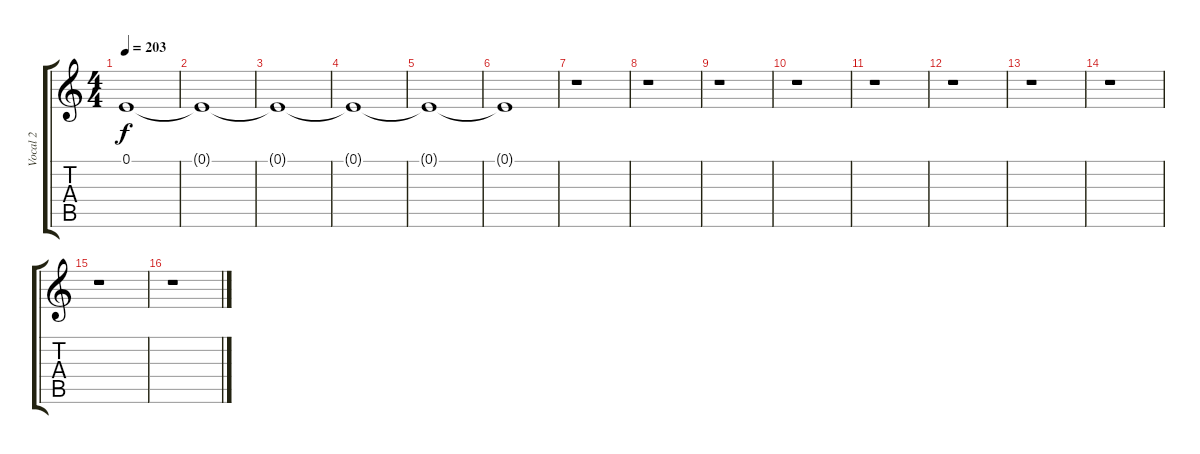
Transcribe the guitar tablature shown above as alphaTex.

\track ("Vocal 2" "Vocal 2") {instrument lead2sawtooth}
\staff {score tabs}
\tuning (E4 B3 G3 D3 A2 E2) {hide}
\ts (4 4)
\tempo 203
\clef g2
\ks c
0.1{t}.1{dy f} |
0.1{t}.1 |
0.1{t}.1 |
0.1{t}.1 |
0.1{t}.1 |
0.1{t}.1 |
r.1 |
r.1 |
r.1 |
r.1 |
r.1 |
r.1 |
r.1 |
r.1 |
r.1 |
r.1
